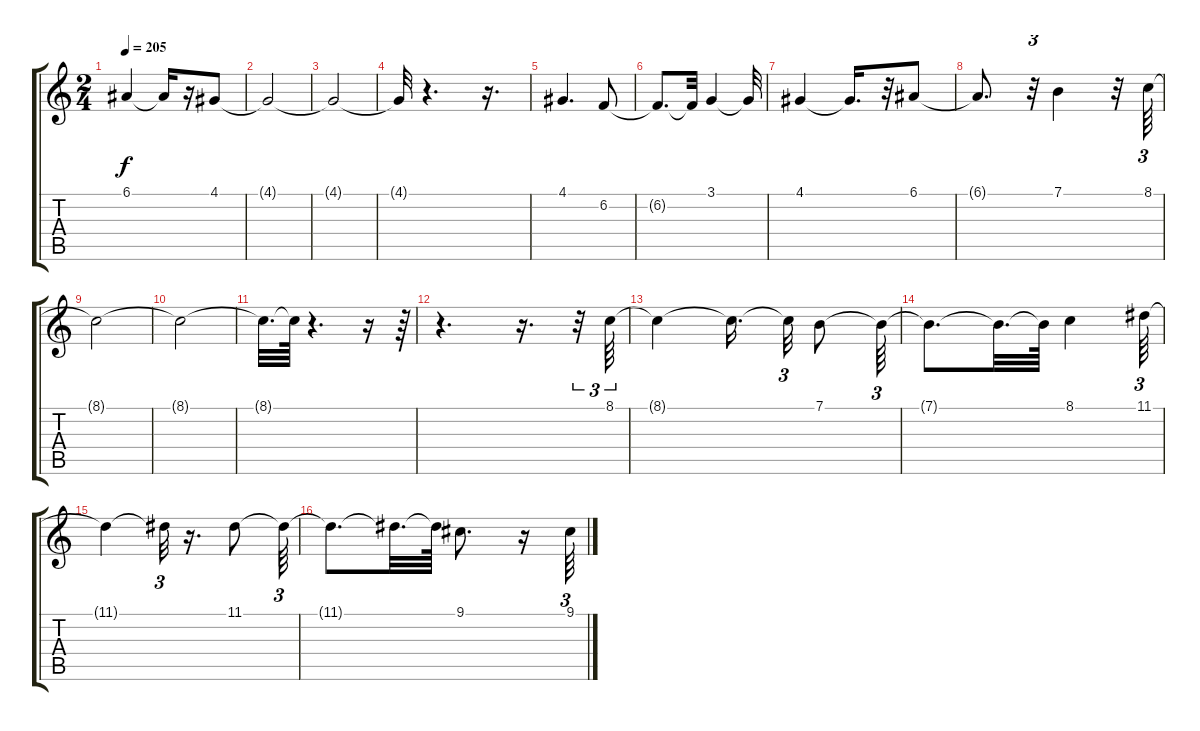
\track "" {instrument ocarina}
\staff {score tabs}
\tuning (E4 B3 G3 D3 A2 E2) {hide}
\ts (2 4)
\tempo 205
\clef g2
\ks c
6.1.4{dy f} 6.1{t}.16 r.16 4.1.8 |
4.1{t}.2 |
4.1{t}.2 |
4.1{t}.32 r.4{d} r.16{d} |
4.1.4{d} 6.2.8 |
6.2{t}.8{d} 6.2{t}.32 3.1.4 3.1{t}.32 |
4.1.4 4.1{t}.16{d} r.32 6.1.8 |
6.1{t}.8{d} r.32{tu (3 2)} 7.1.4 r.32 8.1.64{tu (3 2)} |
8.1{t}.2 |
8.1{t}.2 |
8.1{t}.32{d} 8.1{t}.64 r.4{d} r.16 r.64{tu (3 2)} |
r.4{d} r.16{d} r.32{tu (3 2)} 8.1.64{tu (3 2)} |
8.1{t}.4 8.1{t}.16{d beam splitsecondary} 8.1{t}.32{tu (3 2)} 7.1.8 7.1{t}.64{tu (3 2)} |
7.1{t}.8{d} 7.1{t}.32{d} 7.1{t}.64 8.1.4 11.1.64{tu (3 2)} |
11.1{t}.4 11.1{t}.32{tu (3 2)} r.16{d} 11.1.8 11.1{t}.64{tu (3 2)} |
11.1{t}.8{d} 11.1{t}.32{d} 11.1{t}.64 9.1.8{d} r.16 9.1.64{tu (3 2)}
